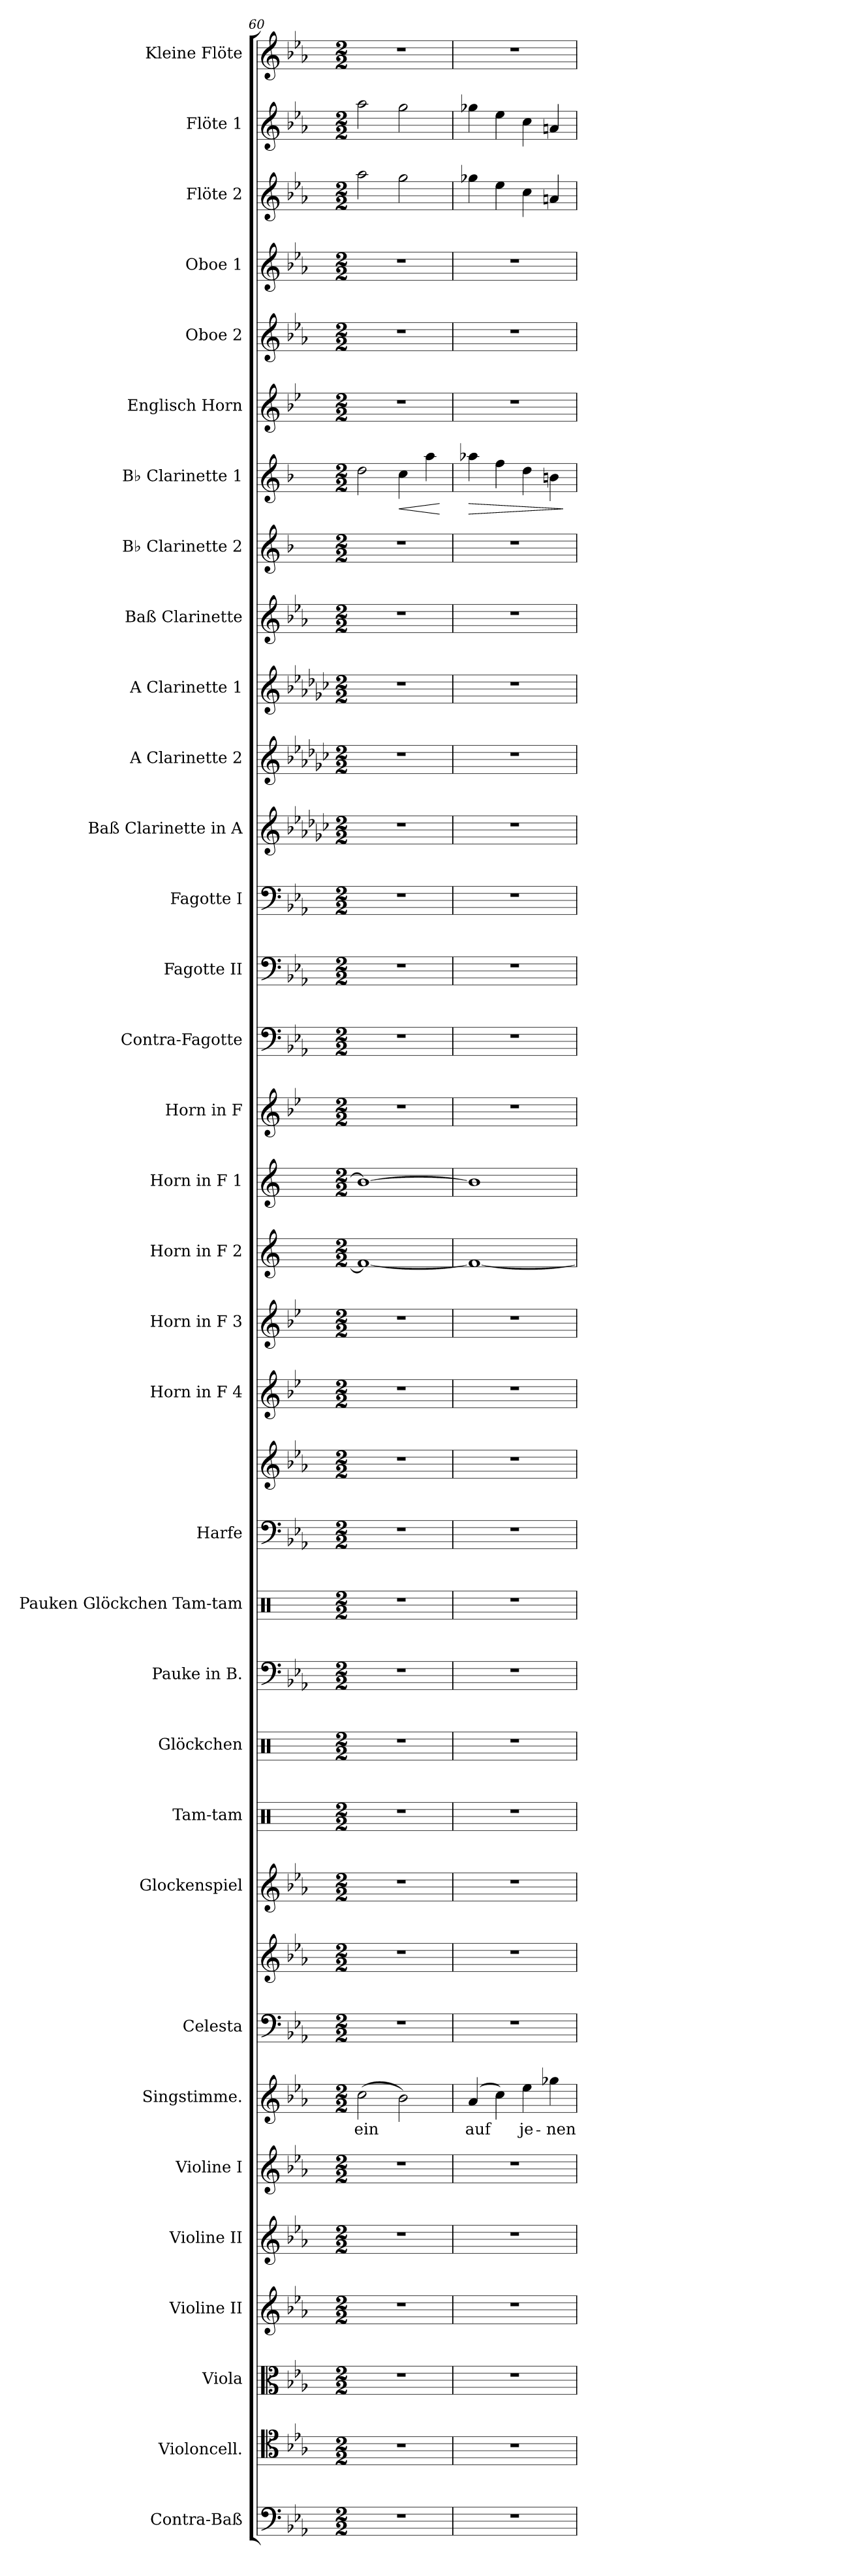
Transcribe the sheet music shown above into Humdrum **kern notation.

**kern	**kern	**kern	**kern	**kern	**kern	**kern	**text	**kern	**kern	**kern	**kern	**kern	**kern	**kern	**kern	**kern	**kern	**kern	**kern	**kern	**kern	**kern	**kern	**kern	**kern	**kern	**kern	**kern	**kern	**kern	**dynam	**kern	**kern	**kern	**kern	**kern	**kern
*part34	*part33	*part32	*part31	*part30	*part29	*part28	*part28	*part27	*part27	*part26	*part25	*part24	*part23	*part22	*part21	*part21	*part20	*part19	*part18	*part17	*part16	*part15	*part14	*part13	*part12	*part11	*part10	*part9	*part8	*part7	*part7	*part6	*part5	*part4	*part3	*part2	*part1
*staff36	*staff35	*staff34	*staff33	*staff32	*staff31	*staff30	*staff30	*staff29	*staff28	*staff27	*staff26	*staff25	*staff24	*staff23	*staff22	*staff21	*staff20	*staff19	*staff18	*staff17	*staff16	*staff15	*staff14	*staff13	*staff12	*staff11	*staff10	*staff9	*staff8	*staff7	*staff7	*staff6	*staff5	*staff4	*staff3	*staff2	*staff1
*I"Contra-Baß	*I"Violoncell.	*I"Viola	*I"Violine II	*I"Violine II	*I"Violine I	*I"Singstimme.	*	*I"Celesta	*	*I"Glockenspiel	*I"Tam-tam	*I"Glöckchen	*I"Pauke in B.	*I"Pauken Glöckchen Tam-tam	*I"Harfe	*	*I"Horn in F 4	*I"Horn in F 3	*I"Horn in F 2	*I"Horn in F 1	*I"Horn in F	*I"Contra-Fagotte	*I"Fagotte II	*I"Fagotte I	*I"Baß Clarinette in A	*I"A Clarinette 2	*I"A Clarinette 1	*I"Baß Clarinette	*I"B♭ Clarinette 2	*I"B♭ Clarinette 1	*	*I"Englisch Horn	*I"Oboe 2	*I"Oboe 1	*I"Flöte 2	*I"Flöte 1	*I"Kleine Flöte
*I'C.-B.	*I'Vc.	*I'Vla.	*I'Vln. II	*I'Vln. II	*I'Vln. I	*I'Sgst.	*	*I'Cel.	*	*I'Glk.	*I'Tam-tam	*I'Gl.	*I'Pauke	*I'Tam-tam	*I'Hfe.	*	*I'Hn. 4	*I'Hn. 3	*I'Hn. 2	*I'Hn. 1	*	*I'C.-Fg.	*I'Fg. II	*I'Fg. I	*	*I'A Cl. 2	*I'A Cl. 1	*I'B. Cl.	*I'B♭ Cl. 2	*I'B♭ Cl. 1	*	*I'E. H.	*I'Ob. 2	*I'Ob. 1	*I'Fl. 2	*I'Fl. 1	*I'Kl. Fl.
*clefF4	*clefC4	*clefC3	*clefG2	*clefG2	*clefG2	*clefG2	*	*clefF4	*clefG2	*clefG2	*clefX	*clefX	*clefF4	*clefX	*clefF4	*clefG2	*clefG2	*clefG2	*clefG2	*clefG2	*clefG2	*clefF4	*clefF4	*clefF4	*clefG2	*clefG2	*clefG2	*clefG2	*clefG2	*clefG2	*	*clefG2	*clefG2	*clefG2	*clefG2	*clefG2	*clefG2
*ITrd7c12	*	*	*	*	*	*	*	*ITrd-7c-12	*ITrd-7c-12	*ITrd-14c-24	*	*	*	*	*	*	*ITrd4c7	*ITrd4c7	*ITrd4c7	*ITrd4c7	*ITrd4c7	*ITrd7c12	*	*	*ITrd2c3	*ITrd2c3	*ITrd2c3	*ITrd8c14	*ITrd1c2	*ITrd1c2	*	*ITrd4c7	*	*	*	*	*ITrd-7c-12
*k[b-e-a-]	*k[b-e-a-]	*k[b-e-a-]	*k[b-e-a-]	*k[b-e-a-]	*k[b-e-a-]	*k[b-e-a-]	*	*k[b-e-a-]	*k[b-e-a-]	*k[b-e-a-]	*k[]	*k[]	*k[b-e-a-]	*k[]	*k[b-e-a-]	*k[b-e-a-]	*k[b-e-a-]	*k[b-e-a-]	*k[b-]	*k[b-]	*k[b-e-a-]	*k[b-e-a-]	*k[b-e-a-]	*k[b-e-a-]	*k[b-e-a-]	*k[b-e-a-]	*k[b-e-a-]	*k[b-e-a-]	*k[b-e-a-]	*k[b-e-a-]	*	*k[b-e-a-]	*k[b-e-a-]	*k[b-e-a-]	*k[b-e-a-]	*k[b-e-a-]	*k[b-e-a-]
*M2/2	*M2/2	*M2/2	*M2/2	*M2/2	*M2/2	*M2/2	*	*M2/2	*M2/2	*M2/2	*M2/2	*M2/2	*M2/2	*M2/2	*M2/2	*M2/2	*M2/2	*M2/2	*M2/2	*M2/2	*M2/2	*M2/2	*M2/2	*M2/2	*M2/2	*M2/2	*M2/2	*M2/2	*M2/2	*M2/2	*	*M2/2	*M2/2	*M2/2	*M2/2	*M2/2	*M2/2
=60	=60	=60	=60	=60	=60	=60	=60	=60	=60	=60	=60	=60	=60	=60	=60	=60	=60	=60	=60	=60	=60	=60	=60	=60	=60	=60	=60	=60	=60	=60	=60	=60	=60	=60	=60	=60	=60
1r	1r	1r	1r	1r	1r	(2cc\	ein	1r	1r	1r	1r	1r	1r	1r	1r	1r	1r	1r	1B-_	1e-_	1r	1r	1r	1r	1r	1r	1r	1r	1r	2cc\	.	1r	1r	1r	2aa-\	2aa-\	1r
!	!	!	!	!	!	!	!	!	!	!	!	!	!	!	!	!	!	!	!	!	!	!	!	!	!	!	!	!	!	!	!LO:HP:b	!	!	!	!	!	!
.	.	.	.	.	.	2b-\)	.	.	.	.	.	.	.	.	.	.	.	.	.	.	.	.	.	.	.	.	.	.	.	4b-\	<	.	.	.	2gg\	2gg\	.
.	.	.	.	.	.	.	.	.	.	.	.	.	.	.	.	.	.	.	.	.	.	.	.	.	.	.	.	.	.	4gg\	.	.	.	.	.	.	.
.	.	.	.	.	.	.	.	.	.	.	.	.	.	.	.	.	.	.	.	.	.	.	.	.	.	.	.	.	.	.	[	.	.	.	.	.	.
=61	=61	=61	=61	=61	=61	=61	=61	=61	=61	=61	=61	=61	=61	=61	=61	=61	=61	=61	=61	=61	=61	=61	=61	=61	=61	=61	=61	=61	=61	=61	=61	=61	=61	=61	=61	=61	=61
!	!	!	!	!	!	!	!	!	!	!	!	!	!	!	!	!	!	!	!	!	!	!	!	!	!	!	!	!	!	!	!LO:HP:b	!	!	!	!	!	!
1r	1r	1r	1r	1r	1r	(4a-/	auf	1r	1r	1r	1r	1r	1r	1r	1r	1r	1r	1r	1B-_	1e-]	1r	1r	1r	1r	1r	1r	1r	1r	1r	4gg-X\	>	1r	1r	1r	4gg-X\	4gg-X\	1r
.	.	.	.	.	.	4cc\)	.	.	.	.	.	.	.	.	.	.	.	.	.	.	.	.	.	.	.	.	.	.	.	4ee-\	.	.	.	.	4ee-\	4ee-\	.
.	.	.	.	.	.	4ee-\	je-	.	.	.	.	.	.	.	.	.	.	.	.	.	.	.	.	.	.	.	.	.	.	4cc\	.	.	.	.	4cc\	4cc\	.
.	.	.	.	.	.	4gg-X\	-nen	.	.	.	.	.	.	.	.	.	.	.	.	.	.	.	.	.	.	.	.	.	.	4an\	.	.	.	.	4an/	4an/	.
.	.	.	.	.	.	.	.	.	.	.	.	.	.	.	.	.	.	.	.	.	.	.	.	.	.	.	.	.	.	.	]	.	.	.	.	.	.
=	=	=	=	=	=	=	=	=	=	=	=	=	=	=	=	=	=	=	=	=	=	=	=	=	=	=	=	=	=	=	=	=	=	=	=	=	=
*-	*-	*-	*-	*-	*-	*-	*-	*-	*-	*-	*-	*-	*-	*-	*-	*-	*-	*-	*-	*-	*-	*-	*-	*-	*-	*-	*-	*-	*-	*-	*-	*-	*-	*-	*-	*-	*-
